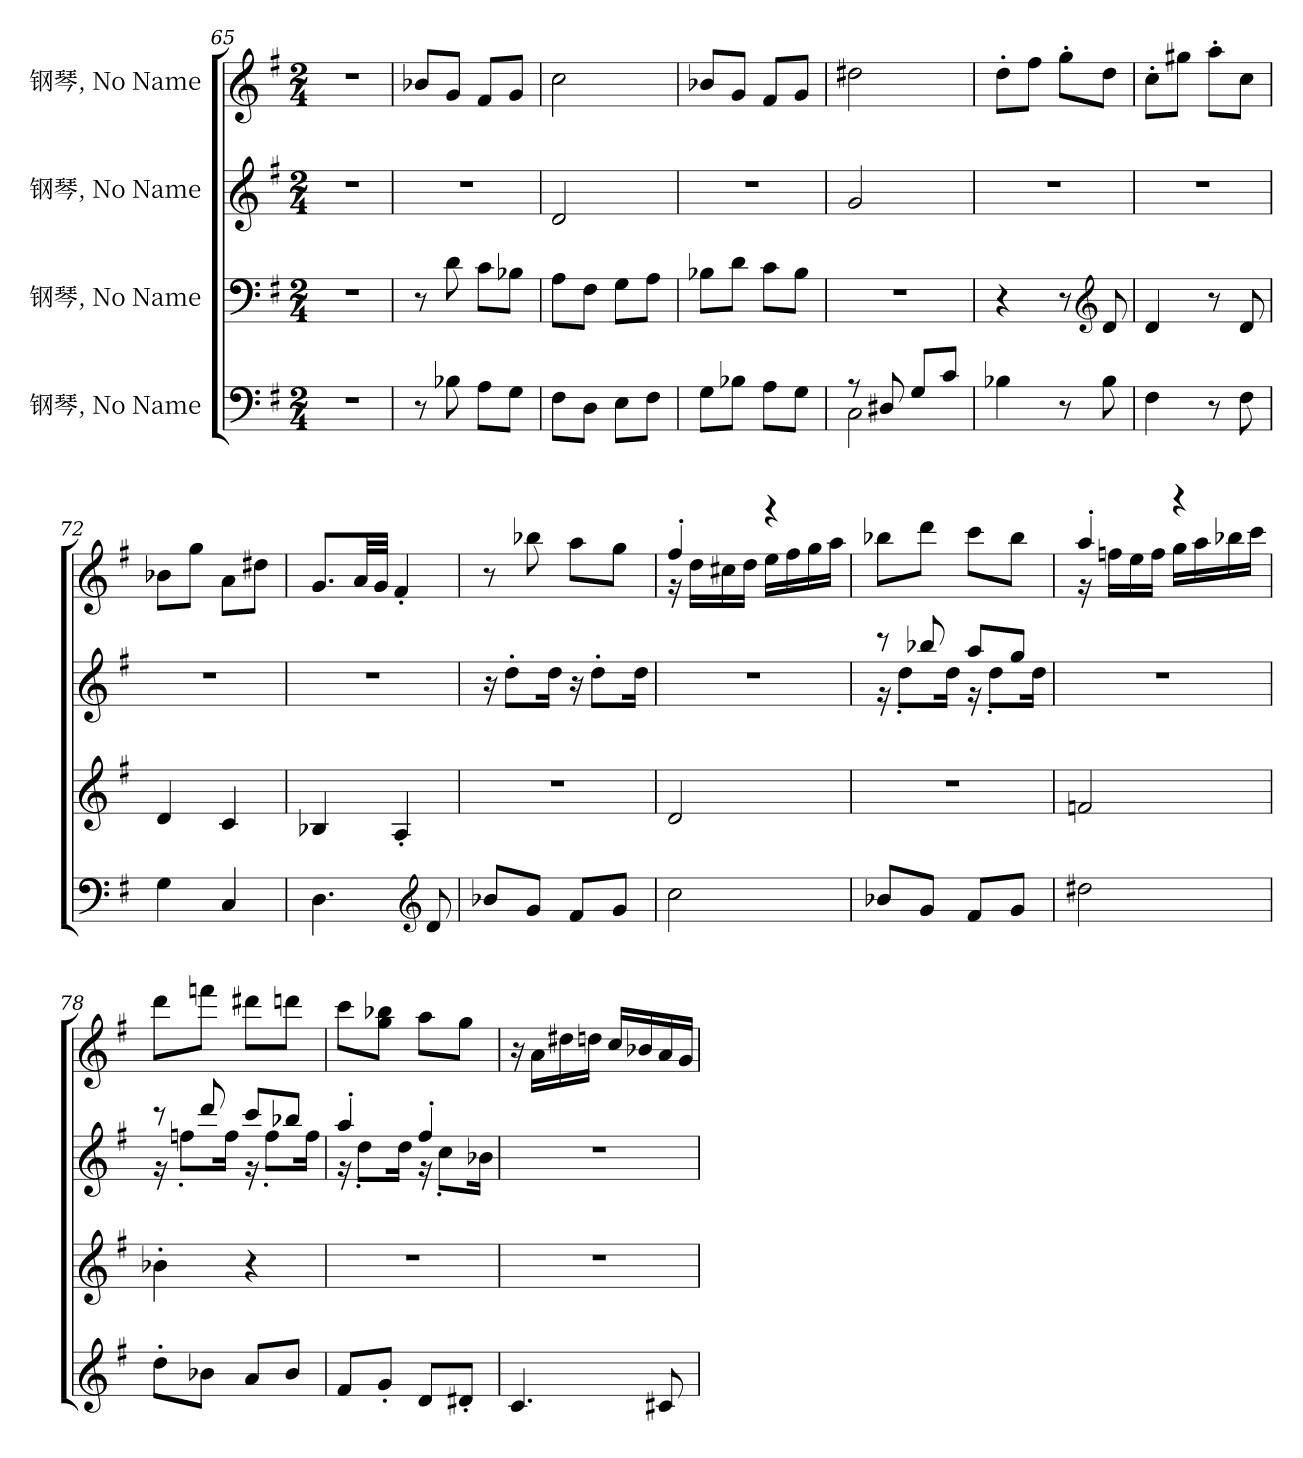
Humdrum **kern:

**kern	**kern	**kern	**kern
*part4	*part3	*part2	*part1
*staff4	*staff3	*staff2	*staff1
*I"钢琴, No Name	*I"钢琴, No Name	*I"钢琴, No Name	*I"钢琴, No Name
*clefF4	*clefF4	*clefG2	*clefG2
*k[f#]	*k[f#]	*k[f#]	*k[f#]
*M2/4	*M2/4	*M2/4	*M2/4
*MM44	*MM44	*MM44	*MM44
=65	=65	=65	=65
2r	2r	2r	2r
=66	=66	=66	=66
*	*	*	*MM60
8r	8r	2r	8b-X/L
8B-X\	8d\	.	8g/J
8A\L	8c\L	.	8f#/L
8G\J	8B-X\J	.	8g/J
=67	=67	=67	=67
*	*	*	*MM60
8F#\L	8A\L	2d/	2cc\
8D\J	8F#\J	.	.
8E\L	8G\L	.	.
8F#\J	8A\J	.	.
=68	=68	=68	=68
*	*	*	*MM60
8G\L	8B-X\L	2r	8b-X/L
8B-X\J	8d\J	.	8g/J
8A\L	8c\L	.	8f#/L
8G\J	8B-\J	.	8g/J
!!LO:LB:g=z
=69	=69	=69	=69
*	*	*	*MM60
*^	*	*	*
8r	2C\	2r	2g/	2dd#X\
8D#X/	.	.	.	.
8G/L	.	.	.	.
8c/J	.	.	.	.
*v	*v	*	*	*
=70	=70	=70	=70
*	*	*	*MM58
4B-X\	4r	2r	8dd'\L
.	.	.	8ff#\J
8r	8r	.	8gg'\L
*	*clefG2	*	*
8B-\	8d/	.	8dd\J
=71	=71	=71	=71
*	*	*	*MM58
4F#\	4d/	2r	8cc'\L
.	.	.	8gg#X\J
8r	8r	.	8aa'\L
8F#\	8d/	.	8cc\J
=72	=72	=72	=72
*	*	*	*MM58
4G\	4d/	2r	8b-X\L
.	.	.	8gg\J
4C/	4c/	.	8a\L
.	.	.	8dd#X\J
=73	=73	=73	=73
4.D\	4B-X/	2r	8.g/L
.	.	.	32a/LL
*	*	*	*MM54
.	.	.	32g/JJJ
.	4A'/	.	4f#'/
*clefG2	*	*	*
8d/	.	.	.
=74	=74	=74	=74
*	*	*	*MM60
8b-X/L	2r	16r	8r
.	.	8dd'\L	.
8g/J	.	.	8bb-X\
.	.	16dd\Jk	.
8f#/L	.	16r	8aa\L
.	.	8dd'\L	.
8g/J	.	.	8gg\J
.	.	16dd\Jk	.
!!LO:LB:g=z
=75	=75	=75	=75
*	*	*	*^
2cc\	2d/	2r	4ff#'/	16r
.	.	.	.	16dd\LL
.	.	.	.	16cc#X\
.	.	.	.	16dd\JJ
.	.	.	4r	16ee\LL
.	.	.	.	16ff#\
.	.	.	.	16gg\
*	*	*	*MM56	*
.	.	.	.	16aa\JJ
*	*	*	*v	*v
=76	=76	=76	=76
*	*	*	*MM60
*	*	*^	*
8b-X/L	2r	8r	16r	8bb-X\L
.	.	.	8dd'\L	.
8g/J	.	8bb-X/	.	8ddd\J
.	.	.	16dd\Jk	.
8f#/L	.	8aa/L	16r	8ccc\L
.	.	.	8dd'\L	.
8g/J	.	8gg/J	.	8bb-\J
.	.	.	16dd\Jk	.
*	*	*v	*v	*
=77	=77	=77	=77
*	*	*	*^
2dd#X\	2fn/	2r	4aa'/	16r
.	.	.	.	16ffn\LL
.	.	.	.	16ee\
.	.	.	.	16ff\JJ
.	.	.	4r	16gg\LL
.	.	.	.	16aa\
.	.	.	.	16bb-X\
.	.	.	.	16ccc\JJ
*	*	*	*v	*v
=78	=78	=78	=78
*	*	*	*MM60
*	*	*^	*
8dd'\L	4b-X'\	8r	16r	8ddd\L
.	.	.	8ffn'\L	.
8b-X\J	.	8ddd/	.	8fffn\J
.	.	.	16ff\Jk	.
8a/L	4r	8ccc/L	16r	8ddd#X\L
.	.	.	8ff'\L	.
8b-/J	.	8bb-X/J	.	8dddn\J
.	.	.	16ff\Jk	.
!!LO:PB:g=z
=79	=79	=79	=79	=79
*	*	*	*	*MM60
8f#/L	2r	4aa'/	16r	8ccc\L
.	.	.	8dd'\L	.
8g'/J	.	.	.	8gg\ 8bb-X\J
.	.	.	16dd\Jk	.
8d/L	.	4ff#'/	16r	8aa\L
.	.	.	8cc'\L	.
8d#X'/J	.	.	.	8gg\J
.	.	.	16b-X\Jk	.
*	*	*v	*v	*
=80	=80	=80	=80
*	*	*	*MM60
4.c/	2r	2r	16r
.	.	.	16a\LL
.	.	.	16dd#X\
.	.	.	16ddn\JJ
.	.	.	16cc/LL
.	.	.	16b-X/
8c#X/	.	.	16a/
*	*	*	*MM58
.	.	.	16g/JJ
=	=	=	=
*-	*-	*-	*-
